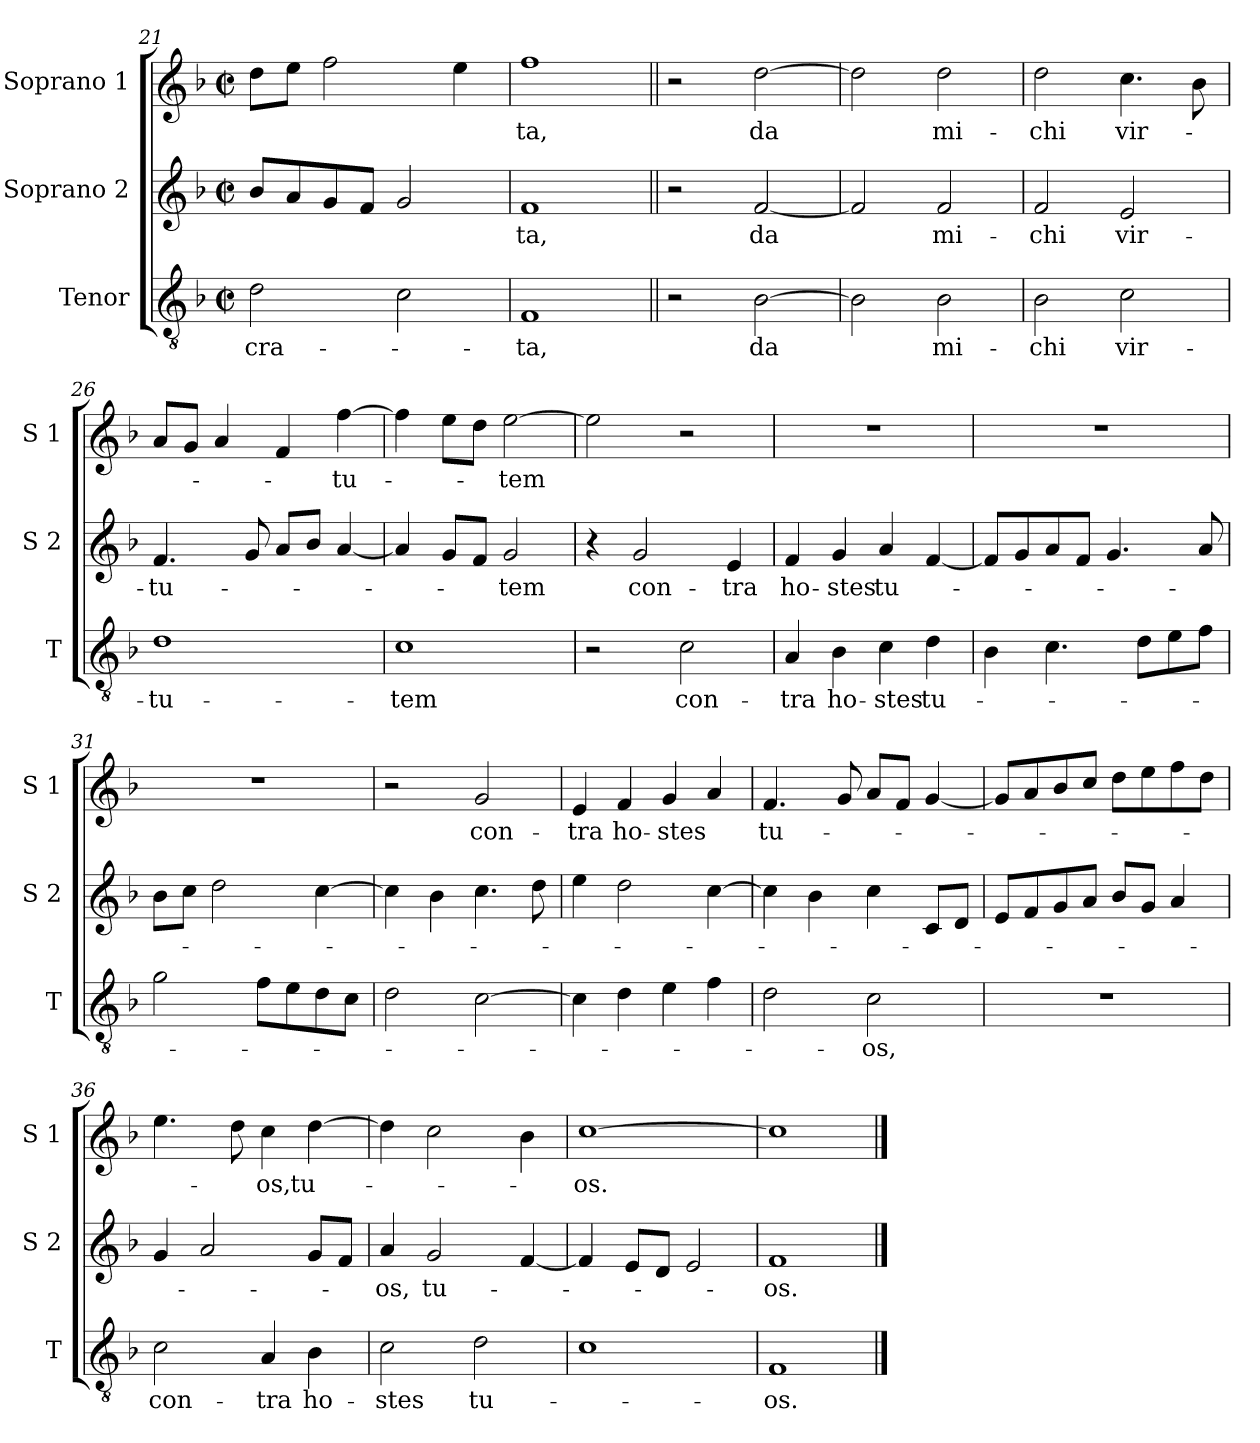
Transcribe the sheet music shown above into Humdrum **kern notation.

**kern	**text	**kern	**text	**kern	**text
*part3	*part3	*part2	*part2	*part1	*part1
*staff3	*staff3	*staff2	*staff2	*staff1	*staff1
*I"Tenor	*	*I"Soprano 2	*	*I"Soprano 1	*
*I'T	*	*I'S 2	*	*I'S 1	*
*clefGv2	*	*clefG2	*	*clefG2	*
*k[b-]	*	*k[b-]	*	*k[b-]	*
*F:	*	*F:	*	*F:	*
*M2/2	*	*M2/2	*	*M2/2	*
*met(c|)	*	*met(c|)	*	*met(c|)	*
=21	=21	=21	=21	=21	=21
!	!LO:LY:b	!	!	!	!
2d\	-cra-	8b-/L	.	8dd\L	.
.	.	8a/	.	8ee\J	.
.	.	8g/	.	2ff\	.
.	.	8f/J	.	.	.
2c\	.	2g/	.	.	.
.	.	.	.	4ee\	.
=22	=22	=22	=22	=22	=22
!	!LO:LY:b	!	!LO:LY:b	!	!LO:LY:b
1F	-ta,	1f	-ta,	1ff	-ta,
=23||	=23||	=23||	=23||	=23||	=23||
2r	.	2r	.	2r	.
!	!LO:LY:b	!	!LO:LY:b	!	!LO:LY:b
[2B-\	da	[2f/	da	[2dd\	da
!!LO:LB:g=z
=24	=24	=24	=24	=24	=24
2B-\]	.	2f/]	.	2dd\]	.
!	!LO:LY:b	!	!LO:LY:b	!	!LO:LY:b
2B-\	mi-	2f/	mi-	2dd\	mi-
=25	=25	=25	=25	=25	=25
!	!LO:LY:b	!	!LO:LY:b	!	!LO:LY:b
2B-\	-chi	2f/	-chi	2dd\	-chi
!	!LO:LY:b	!	!LO:LY:b	!	!LO:LY:b
2c\	vir-	2e/	vir-	4.cc\	vir-
.	.	.	.	8b-\	.
=26	=26	=26	=26	=26	=26
!	!LO:LY:b	!	!LO:LY:b	!	!
1d	-tu-	4.f/	-tu-	8a/L	.
.	.	.	.	8g/J	.
.	.	.	.	4a/	.
.	.	8g/	.	.	.
.	.	8a/L	.	4f/	.
.	.	8b-/J	.	.	.
!	!	!	!	!	!LO:LY:b
.	.	[4a/	.	[4ff\	-tu-
=27	=27	=27	=27	=27	=27
!	!LO:LY:b	!	!	!	!
1c	-tem	4a/]	.	4ff\]	.
.	.	8g/L	.	8ee\L	.
.	.	8f/J	.	8dd\J	.
!	!	!	!LO:LY:b	!	!LO:LY:b
.	.	2g/	-tem	[2ee\	-tem
=28	=28	=28	=28	=28	=28
2r	.	4r	.	2ee\]	.
!	!	!	!LO:LY:b	!	!
.	.	2g/	con-	.	.
!	!LO:LY:b	!	!	!	!
2c\	con-	.	.	2r	.
!	!	!	!LO:LY:b	!	!
.	.	4e/	-tra	.	.
=29	=29	=29	=29	=29	=29
!	!LO:LY:b	!	!LO:LY:b	!	!
4A/	-tra	4f/	ho-	1r	.
!	!LO:LY:b	!	!LO:LY:b	!	!
4B-\	ho-	4g/	-stes	.	.
!	!LO:LY:b	!	!LO:LY:b	!	!
4c\	-stes	4a/	tu-	.	.
!	!LO:LY:b	!	!	!	!
4d\	tu-	[4f/	.	.	.
!!LO:LB:g=z
=30	=30	=30	=30	=30	=30
4B-\	.	8f/L]	.	1r	.
.	.	8g/	.	.	.
4.c\	.	8a/	.	.	.
.	.	8f/J	.	.	.
.	.	4.g/	.	.	.
8d\L	.	.	.	.	.
8e\	.	.	.	.	.
8f\J	.	8a/	.	.	.
=31	=31	=31	=31	=31	=31
2g\	.	8b-\L	.	1r	.
.	.	8cc\J	.	.	.
.	.	2dd\	.	.	.
8f\L	.	.	.	.	.
8e\	.	.	.	.	.
8d\	.	[4cc\	.	.	.
8c\J	.	.	.	.	.
=32	=32	=32	=32	=32	=32
2d\	.	4cc\]	.	2r	.
.	.	4b-\	.	.	.
!	!	!	!	!	!LO:LY:b
[2c\	.	4.cc\	.	2g/	con-
.	.	8dd\	.	.	.
=33	=33	=33	=33	=33	=33
!	!	!	!	!	!LO:LY:b
4c\]	.	4ee\	.	4e/	-tra
!	!	!	!	!	!LO:LY:b
4d\	.	2dd\	.	4f/	ho-
!	!	!	!	!	!LO:LY:b
4e\	.	.	.	4g/	-stes
4f\	.	[4cc\	.	4a/	.
=34	=34	=34	=34	=34	=34
!	!	!	!	!	!LO:LY:b
2d\	.	4cc\]	.	4.f/	tu-
.	.	4b-\	.	.	.
.	.	.	.	8g/	.
!	!LO:LY:b	!	!	!	!
2c\	-os,	4cc\	.	8a/L	.
.	.	.	.	8f/J	.
.	.	8c/L	.	[4g/	.
.	.	8d/J	.	.	.
!!LO:LB:g=z
=35	=35	=35	=35	=35	=35
1r	.	8e/L	.	8g/L]	.
.	.	8f/	.	8a/	.
.	.	8g/	.	8b-/	.
.	.	8a/J	.	8cc/J	.
.	.	8b-/L	.	8dd\L	.
.	.	8g/J	.	8ee\	.
.	.	4a/	.	8ff\	.
.	.	.	.	8dd\J	.
=36	=36	=36	=36	=36	=36
!	!LO:LY:b	!	!	!	!
2c\	con-	4g/	.	4.ee\	.
.	.	2a/	.	.	.
.	.	.	.	8dd\	.
!	!LO:LY:b	!	!	!	!LO:LY:b
4A/	-tra	.	.	4cc\	-os,
!	!LO:LY:b	!	!	!	!LO:LY:b
4B-\	ho-	8g/L	.	[4dd\	tu-
.	.	8f/J	.	.	.
=37	=37	=37	=37	=37	=37
!	!LO:LY:b	!	!LO:LY:b	!	!
2c\	-stes	4a/	-os,	4dd\]	.
!	!	!	!LO:LY:b	!	!
.	.	2g/	tu-	2cc\	.
!	!LO:LY:b	!	!	!	!
2d\	tu-	.	.	.	.
.	.	[4f/	.	4b-\	.
=38	=38	=38	=38	=38	=38
!	!	!	!	!	!LO:LY:b
1c	.	4f/]	.	[1cc	-os.
.	.	8e/L	.	.	.
.	.	8d/J	.	.	.
.	.	2e/	.	.	.
=39	=39	=39	=39	=39	=39
!	!LO:LY:b	!	!LO:LY:b	!	!
1F	-os.	1f	-os.	1cc]	.
==	==	==	==	==	==
*-	*-	*-	*-	*-	*-
